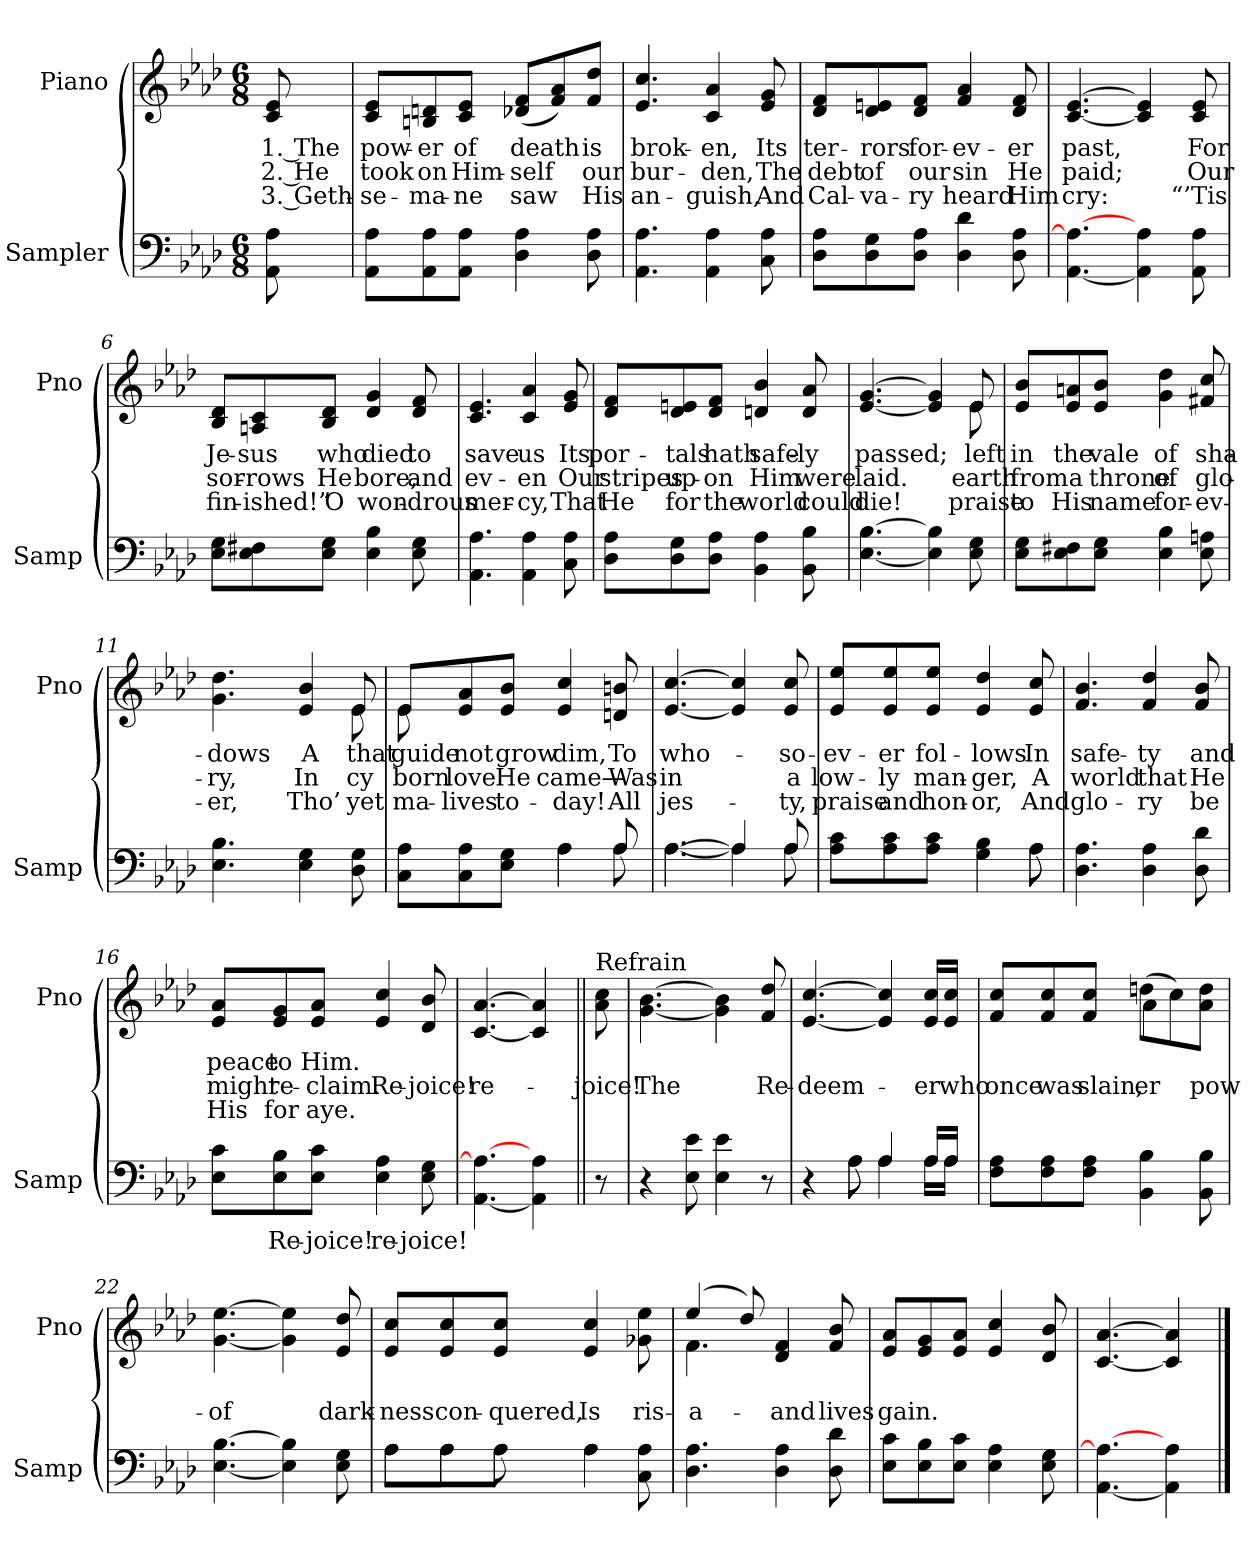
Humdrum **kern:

**kern	**text	**kern	**text	**text	**text
*part2	*part2	*part1	*part1	*part1	*part1
*staff2	*staff2	*staff1	*staff1	*staff1	*staff1
*I"Sampler	*	*I"Piano	*	*	*
*I'Samp	*	*I'Pno	*	*	*
*clefF4	*	*clefG2	*	*	*
*k[b-e-a-d-]	*	*k[b-e-a-d-]	*	*	*
*A-:	*	*A-:	*	*	*
*M6/8	*	*M6/8	*	*	*
=1	=1	=1	=1	=1	=1
8AA- 8A-	.	8c 8e-	1. The	2. He	3. Geth-
=2	=2	=2	=2	=2	=2
8AA-\ 8A-\L	.	8c/ 8e-/L	pow-	took	-se-
8AA-\ 8A-\	.	8Bn/ 8dn/	-er	on	-ma-
8AA-\ 8A-\J	.	8c/ 8e-/J	of	Him-	-ne
4D- 4A-	.	(8d-X/ 8f/L	death	-self	saw
.	.	8f/ 8a-/)	.	.	.
8D- 8A-	.	8f/ 8dd-/J	is	our	His
=3	=3	=3	=3	=3	=3
4.AA- 4.A-	.	4.e- 4.cc	brok-	bur-	an-
4AA- 4A-	.	4c 4a-	-en,	-den,	-guish,
8C 8A-	.	8e- 8g	Its	The	And
=4	=4	=4	=4	=4	=4
8D-\ 8A-\L	.	8d-/ 8f/L	ter-	debt	Cal-
8D-\ 8G\	.	8d-/ 8en/	-rors	of	-va-
8D-\ 8A-\J	.	8d-/ 8f/J	for-	our	-ry
4D- 4d-	.	4f 4a-	-ev-	sin	heard
8D- 8A-	.	8d- 8f	-er	He	Him
=5	=5	=5	=5	=5	=5
[4.AA- 4.A-_	.	[4.c [4.e-	past,	paid;	cry:
4AA-] 4A-	.	4c] 4e-]	.	.	.
8AA- 8A-	.	8c 8e-	For	Our	“’Tis
=6	=6	=6	=6	=6	=6
8E-\ 8G\L	.	8B-/ 8d-/L	Je-	sor-	fin-
8E-\ 8F#X\	.	8An/ 8c/	-sus	-rows	-ished!”
8E-\ 8G\J	.	8B-/ 8d-/J	who	He	O
4E- 4B-	.	4d- 4g	died	bore,	won-
8E- 8G	.	8d- 8f	to	and	-drous
=7	=7	=7	=7	=7	=7
4.AA- 4.A-	.	4.c 4.e-	save	ev-	mer-
4AA- 4A-	.	4c 4a-	us	-en	-cy,
8C 8A-	.	8e- 8g	Its	Our	That
=8	=8	=8	=8	=8	=8
8D-\ 8A-\L	.	8d-/ 8f/L	por-	stripes	He
8D-\ 8G\	.	8d-/ 8en/	-tals	up-	for
8D-\ 8A-\J	.	8d-/ 8f/J	hath	-on	the
4BB- 4A-	.	4dn 4b-	safe-	Him	world
8BB- 8B-	.	8d 8a-	-ly	were	could
=9	=9	=9	=9	=9	=9
*	*	*^	*	*	*
[4.E- [4.B-	.	[4.e- [4.g	8ryy	passed;	laid.	die!
*	*	*v	*v	*	*	*
4E-] 4B-]	.	4e-] 4g]	.	.	.
*	*	*^	*	*	*
8E- 8G	.	8e-/	8e-	left	earth	praise
*	*	*v	*v	*	*	*
=10	=10	=10	=10	=10	=10
8E-\ 8G\L	.	8e-/ 8b-/L	in	from	to
8E-\ 8F#X\	.	8e-/ 8an/	the	a	His
8E-\ 8G\J	.	8e-/ 8b-/J	vale	throne	name
4E- 4B-	.	4g 4dd-	of	of	for-
8E- 8An	.	8f#X 8cc	sha-	glo-	-ev-
=11	=11	=11	=11	=11	=11
*	*	*^	*	*	*
4.E- 4.B-	.	4.g 4.dd-	8ryy	-dows	-ry,	-er,
*	*	*v	*v	*	*	*
4E- 4G	.	4e- 4b-	A	In	Tho’
*	*	*^	*	*	*
8D- 8G	.	8e-/	8e-	that	-cy	yet
=12	=12	=12	=12	=12	=12	=12
*^	*	*	*	*	*	*
8C\ 8A-\L	4.ryy	.	8e-/L	8e-	guide	born	ma-
8C\ 8A-\	.	.	8e-/ 8a-/	2ryy	not	love	lives
8E-\ 8G\J	.	.	8e-/ 8b-/J	.	grow	He	to-
4A-\	4A-	.	4e- 4cc	.	dim,	came—	-day!
8A-/	8A-	.	8dn 8bn	8ryy	To	Was	All
*	*	*	*v	*v	*	*	*
=13	=13	=13	=13	=13	=13	=13
[4.A-\	[4.A-	.	[4.e- [4.cc	who-	in	-jes-
4A-/]	4A-]	.	4e-] 4cc]	.	.	.
8A-/	8A-	.	8e- 8cc	-so-	a	-ty,
=14	=14	=14	=14	=14	=14	=14
8A-\ 8c\L	8ryy	.	8e-/ 8ee-/L	-ev-	low-	praise
*v	*v	*	*	*	*	*
8A-\ 8c\	.	8e-/ 8ee-/	-er	-ly	and
8A-\ 8c\J	.	8e-/ 8ee-/J	fol-	man-	hon-
4G 4B-	.	4e- 4dd-	-lows	-ger,	-or,
*^	*	*	*	*	*
8A-\	8A-	.	8e- 8cc	In	A	And
*v	*v	*	*	*	*	*
=15	=15	=15	=15	=15	=15
4.D- 4.A-	.	4.f 4.b-	safe-	world	glo-
4D- 4A-	.	4f 4dd-	-ty	that	-ry
8D- 8d-	.	8f 8b-	and	He	be
=16	=16	=16	=16	=16	=16
8E-\ 8c\L	.	8e-/ 8a-/L	peace	might	His
8E-\ 8B-\	Re-	8e-/ 8g/	to	re-	for
8E-\ 8c\J	-joice!	8e-/ 8a-/J	Him.	-claim.	aye.
4E- 4A-	re-	4e- 4cc	.	Re-	.
8E- 8G	-joice!	8d- 8b-	.	-joice!	.
=17	=17	=17	=17	=17	=17
[4.AA- 4.A-_	.	[4.c [4.a-	.	re-	.
4AA-] 4A-	.	4c] 4a-]	.	.	.
=18||	=18||	=18||	=18||	=18||	=18||
!	!	!LO:TX:t=Refrain	!	!	!
8r	.	8a- 8cc	.	-joice!	.
=19	=19	=19	=19	=19	=19
4r	.	[4.g\ [4.b-\	.	The	.
8E- 8e-	.	.	.	.	.
4E- 4e-	.	4g\] 4b-\]	.	.	.
8r	.	8f 8dd-	.	Re-	.
=20	=20	=20	=20	=20	=20
*^	*	*	*	*	*
4r	4ryy	.	[4.e- [4.cc	.	-deem-	.
8A-\	8A-	.	.	.	.	.
4A-/	4A-	.	4e-] 4cc]	.	.	.
16A-/LL	16A-\LL	.	16e-/ 16cc/LL	.	-er	.
16A-/JJ	16A-\JJ	.	16e-/ 16cc/JJ	.	who	.
*v	*v	*	*	*	*	*
=21	=21	=21	=21	=21	=21
*	*	*^	*	*	*
8F\ 8A-\L	.	8f/ 8cc/L	4.ryy	.	once	.
8F\ 8A-\	.	8f/ 8cc/	.	.	was	.
8F\ 8A-\J	.	8f/ 8cc/J	.	.	slain,	.
4BB- 4B-	.	(8ddn\L	4a-	.	-er	.
.	.	8cc\)	.	.	.	.
8BB- 8B-	.	8a-\ 8dd\J	8ryy	.	pow-	.
*	*	*v	*v	*	*	*
=22	=22	=22	=22	=22	=22
[4.E- [4.B-	.	[4.g [4.ee-	.	of	.
4E-] 4B-]	.	4g] 4ee-]	.	.	.
8E- 8G	.	8e- 8dd-	.	dark-	.
=23	=23	=23	=23	=23	=23
*^	*	*	*	*	*
8A-\L	8A-\L	.	8e-/ 8cc/L	.	-ness	.
8A-\	8A-\J	.	8e-/ 8cc/	.	con-	.
8A-\J	8A-	.	8e-/ 8cc/J	.	-quered,	.
4A-\	4A-	.	4e- 4cc	.	Is	.
8C 8A-	8ryy	.	8g-X 8ee-	.	ris-	.
*v	*v	*	*	*	*	*
=24	=24	=24	=24	=24	=24
*	*	*^	*	*	*
4.D- 4.A-	.	(4ee-/	4.f	.	a-	.
.	.	8dd-/)	.	.	.	.
4D- 4A-	.	4d- 4f	4.ryy	.	and	.
8D- 8d-	.	8f 8b-	.	.	lives	.
*	*	*v	*v	*	*	*
=25	=25	=25	=25	=25	=25
8E-\ 8c\L	.	8e-/ 8a-/L	.	-gain.	.
8E-\ 8B-\	.	8e-/ 8g/	.	.	.
8E-\ 8c\J	.	8e-/ 8a-/J	.	.	.
4E- 4A-	.	4e- 4cc	.	.	.
8E- 8G	.	8d- 8b-	.	.	.
=26	=26	=26	=26	=26	=26
[4.AA- 4.A-_	.	[4.c [4.a-	.	.	.
4AA-] 4A-	.	4c] 4a-]	.	.	.
==	==	==	==	==	==
*-	*-	*-	*-	*-	*-
